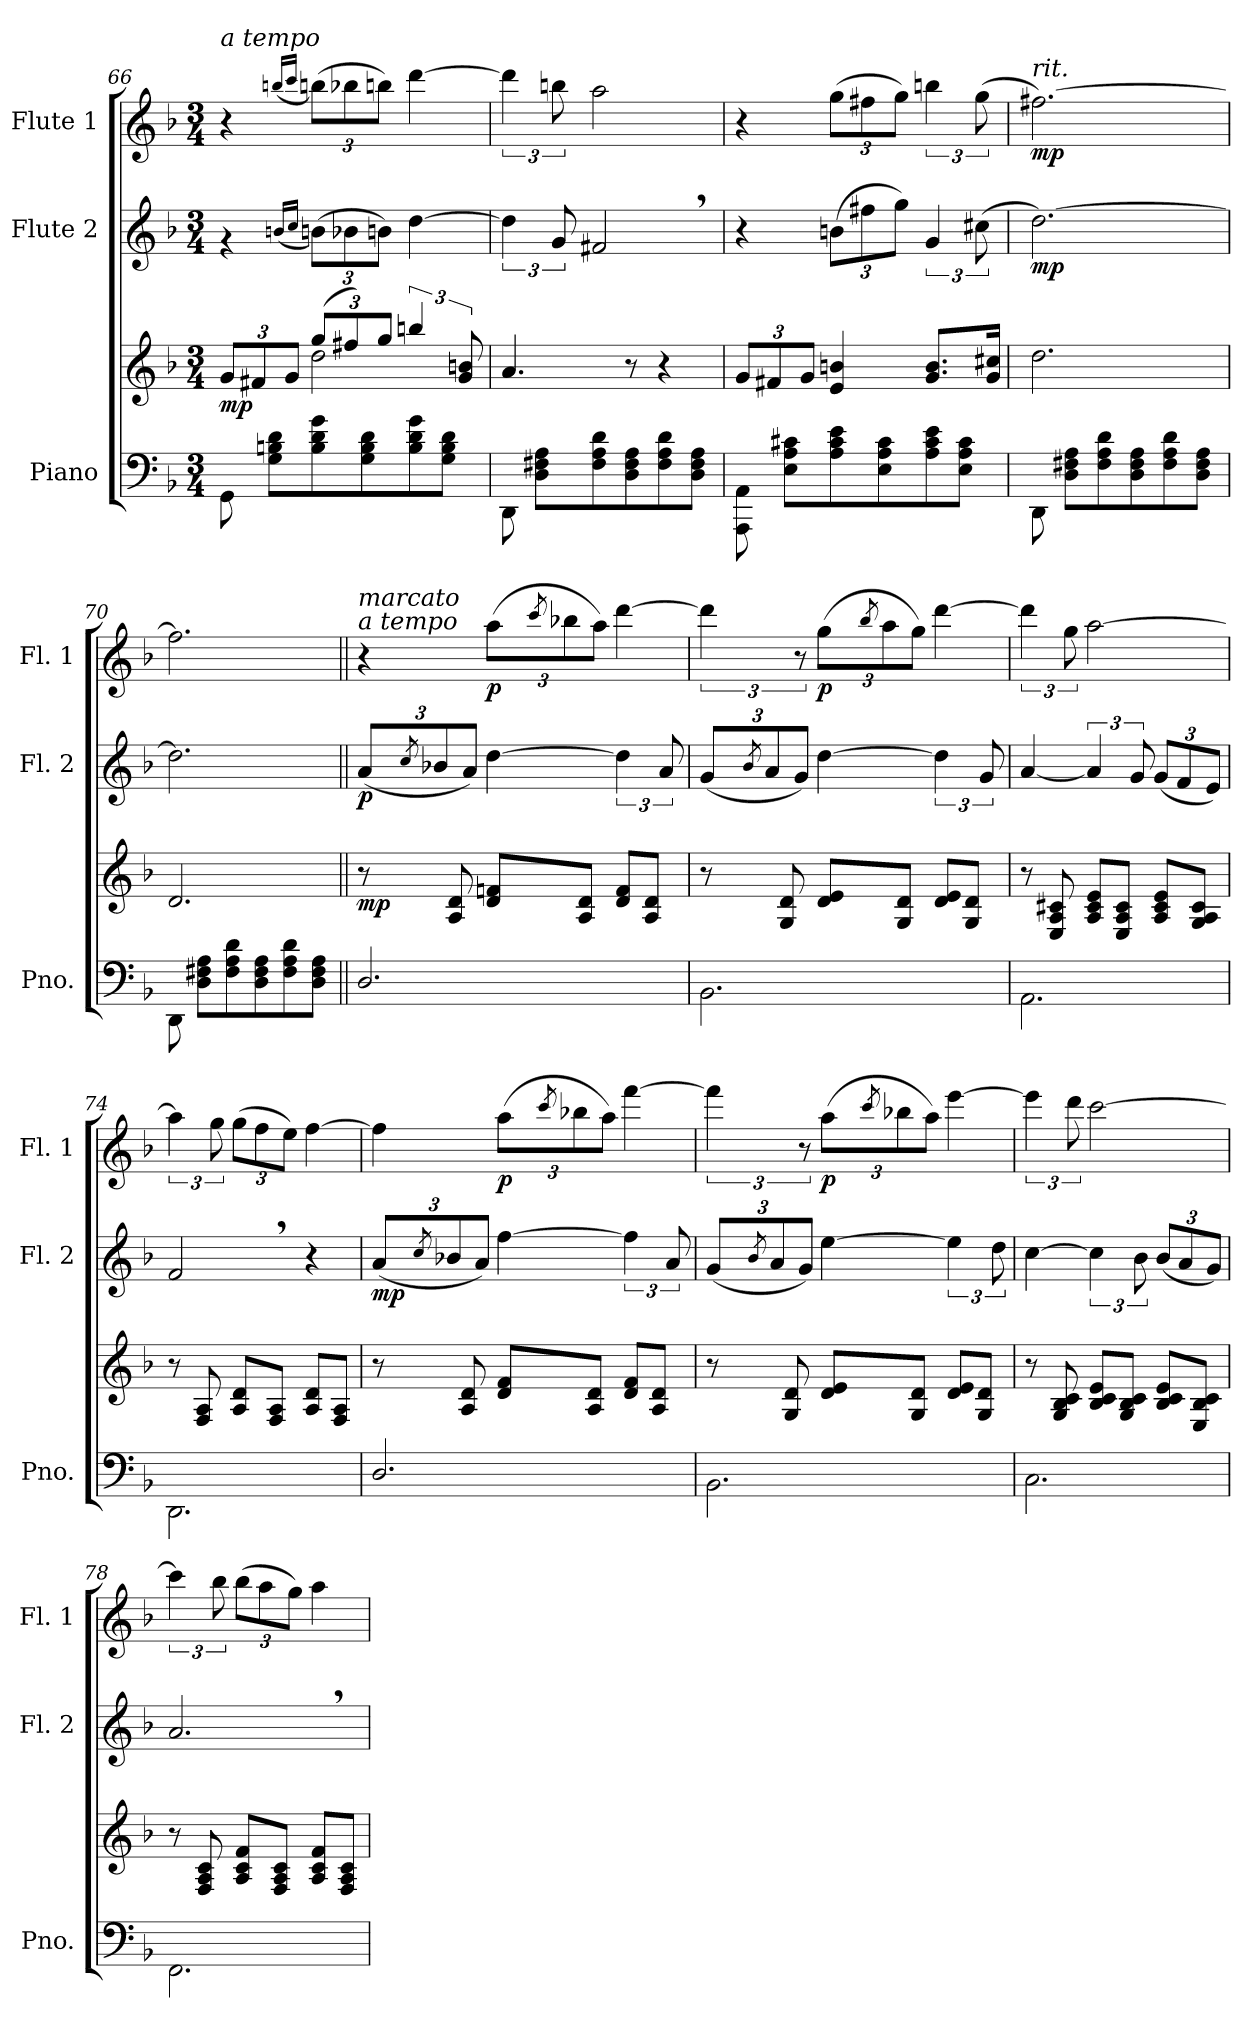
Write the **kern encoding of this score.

**kern	**kern	**dynam	**kern	**dynam	**kern	**dynam
*part3	*part3	*part3	*part2	*part2	*part1	*part1
*staff4	*staff3	*staff3/4	*staff2	*staff2	*staff1	*staff1
*I"Piano	*	*	*I"Flute 2	*	*I"Flute 1	*
*I'Pno.	*	*	*I'Fl. 2	*	*I'Fl. 1	*
*clefF4	*clefG2	*	*clefG2	*	*clefG2	*
*k[b-]	*k[b-]	*	*k[b-]	*	*k[b-]	*
*M3/4	*M3/4	*	*M3/4	*	*M3/4	*
*	*Xbrackettup	*	*	*	*	*
=66	=66	=66	=66	=66	=66	=66
*	*^	*	*	*	*	*
!	!	!	!	!	!	!LO:TX:a:i:t=a tempo	!
!	!	!	!LO:DY:b	!	!	!	!
8GG\	12g/L	4ryy	mp	4rg	.	4r	.
.	12f#X/	.	.	.	.	.	.
8G\ 8Bn\ 8d\L	.	.	.	.	.	.	.
.	12g/J	.	.	.	.	.	.
.	.	.	.	(<16qbnj/LL	.	(<16qbbni/LL	.
.	.	.	.	16qccj/JJ	.	16qccci/JJ	.
*	*	*	*	*Xbrackettup	*	*Xbrackettup	*
8B\ 8d\ 8g\	(>12gg/L	2dd\	.	(>12bn\L)	.	(>12bbn\L)	.
.	12ff#X/)	.	.	12b-X\	.	12bb-X\	.
8G\ 8B\ 8d\	.	.	.	.	.	.	.
.	12gg/J	.	.	12bn\J)	.	12bbn\J)	.
*	*brackettup	*	*	*	*	*	*
8B\ 8d\ 8g\	6bbn/	.	.	[4dd\	.	[4ddd\	.
8G\ 8B\ 8d\J	.	.	.	.	.	.	.
.	12g/ 12bn/	.	.	.	.	.	.
*	*v	*v	*	*	*	*	*
!!LO:PB:g=z
=67	=67	=67	=67	=67	=67	=67
*	*	*	*brackettup	*	*brackettup	*
8DD\	4.a/	.	6dd\]	.	6ddd\]	.
8D\ 8F#X\ 8A\L	.	.	.	.	.	.
.	.	.	12g/	.	12bbn\	.
8F#\ 8A\ 8d\	.	.	2f#X,/	.	2aa\	.
8D\ 8F#\ 8A\	8r	.	.	.	.	.
8F#\ 8A\ 8d\	4r	.	.	.	.	.
8D\ 8F#\ 8A\J	.	.	.	.	.	.
=68	=68	=68	=68	=68	=68	=68
*	*Xbrackettup	*	*	*	*	*
8AAA\ 8AA\	12g/L	.	4r	.	4r	.
.	12f#X/	.	.	.	.	.
8E\ 8A\ 8c#X\L	.	.	.	.	.	.
.	12g/J	.	.	.	.	.
*	*	*	*Xbrackettup	*	*Xbrackettup	*
8A\ 8c#\ 8e\	4e/ 4bn/	.	(>12bn\L	.	(>12gg\L	.
.	.	.	12ff#X\	.	12ff#X\	.
8E\ 8A\ 8c#\	.	.	.	.	.	.
.	.	.	12gg\J)	.	12gg\J)	.
*	*	*	*brackettup	*	*brackettup	*
8A\ 8c#\ 8e\	8.g/ 8.b/L	.	6g/	.	6bbn\	.
8E\ 8A\ 8c#\J	.	.	.	.	.	.
.	.	.	(>12cc#X\	.	(>12gg\	.
.	16g/ 16cc#X/Jk	.	.	.	.	.
=69	=69	=69	=69	=69	=69	=69
*	*	*	*	*	*MM62	*
!	!	!	!	!	!LO:TX:a:i:t=rit.	!
!	!	!	!	!LO:DY:b	!	!LO:DY:b
8DD\	2.dd\	.	[2.dd\)	mp	[2.ff#X\)	mp
8D\ 8F#X\ 8A\L	.	.	.	.	.	.
8F#\ 8A\ 8d\	.	.	.	.	.	.
8D\ 8F#\ 8A\	.	.	.	.	.	.
8F#\ 8A\ 8d\	.	.	.	.	.	.
8D\ 8F#\ 8A\J	.	.	.	.	.	.
=70	=70	=70	=70	=70	=70	=70
*	*	*	*	*	*MM58	*
8DD\	2.d/	.	2.dd\]	.	2.ff#\]	.
8D\ 8F#X\ 8A\L	.	.	.	.	.	.
8F#\ 8A\ 8d\	.	.	.	.	.	.
8D\ 8F#\ 8A\	.	.	.	.	.	.
8F#\ 8A\ 8d\	.	.	.	.	.	.
8D\ 8F#\ 8A\J	.	.	.	.	.	.
=71||	=71||	=71||	=71||	=71||	=71||	=71||
!!LO:REH:place=s1:a:B:fs=14:t=C
*	*	*	*Xbrackettup	*	*	*
*	*	*	*	*	*MM66	*
!	!	!	!	!	!LO:TX:a:i:t=a tempo	!
!	!	!	!	!	!LO:TX:a:i:t=marcato	!
!	!	!LO:DY:b	!	!LO:DY:b	!	!
2.D/	8r	mp	(<12a/L	p	4r	.
.	.	.	8qcci/	.	.	.
.	.	.	12b-X/	.	.	.
.	8A/ 8d/	.	.	.	.	.
.	.	.	12a/J)	.	.	.
*	*	*	*	*	*Xbrackettup	*
!	!	!	!	!	!	!LO:DY:b
.	8d/ 8fn/L	.	[4dd\	.	(>12aa\L	p
.	.	.	.	.	8qccci/	.
.	.	.	.	.	12bb-X\	.
.	8A/ 8d/J	.	.	.	.	.
.	.	.	.	.	12aa\J)	.
*	*	*	*brackettup	*	*	*
.	8d/ 8f/L	.	6dd\]	.	[4ddd\	.
.	8A/ 8d/J	.	.	.	.	.
.	.	.	12a/	.	.	.
!!LO:LB:g=z
=72	=72	=72	=72	=72	=72	=72
*	*	*	*Xbrackettup	*	*brackettup	*
2.BB-\	8r	.	(<12g/L	.	6ddd\]	.
.	.	.	8qb-j/	.	.	.
.	.	.	12a/	.	.	.
.	8G/ 8d/	.	.	.	.	.
.	.	.	12g/J)	.	12r	.
*	*	*	*	*	*Xbrackettup	*
!	!	!	!	!	!	!LO:DY:b
.	8d/ 8e/L	.	[4dd\	.	(>12gg\L	p
.	.	.	.	.	8qbb-i/	.
.	.	.	.	.	12aa\	.
.	8G/ 8d/J	.	.	.	.	.
.	.	.	.	.	12gg\J)	.
*	*	*	*brackettup	*	*	*
.	8d/ 8e/L	.	6dd\]	.	[4ddd\	.
.	8G/ 8d/J	.	.	.	.	.
.	.	.	12g/	.	.	.
=73	=73	=73	=73	=73	=73	=73
*	*	*	*	*	*brackettup	*
2.AA\	8r	.	[4a/	.	6ddd\]	.
.	8E/ 8A/ 8c#X/	.	.	.	.	.
.	.	.	.	.	12gg\	.
.	8A/ 8c#/ 8e/L	.	6a/]	.	[2aa\	.
.	8E/ 8A/ 8c#/J	.	.	.	.	.
.	.	.	12g/	.	.	.
*	*	*	*Xbrackettup	*	*	*
.	8A/ 8c#/ 8e/L	.	(<12g/L	.	.	.
.	.	.	12f/	.	.	.
.	8G/ 8A/ 8c#/J	.	.	.	.	.
.	.	.	12e/J)	.	.	.
=74	=74	=74	=74	=74	=74	=74
2.DD\	8r	.	2f,/	.	6aa\]	.
.	8F/ 8A/	.	.	.	.	.
.	.	.	.	.	12gg\	.
*	*	*	*	*	*Xbrackettup	*
.	8A/ 8d/L	.	.	.	(>12gg\L	.
.	.	.	.	.	12ff\	.
.	8F/ 8A/J	.	.	.	.	.
.	.	.	.	.	12ee\J)	.
.	8A/ 8d/L	.	4r	.	[4ff\	.
.	8F/ 8A/J	.	.	.	.	.
=75	=75	=75	=75	=75	=75	=75
!	!	!	!	!LO:DY:b	!	!
2.D/	8r	.	(<12a/L	mp	4ff\]	.
.	.	.	8qccj/	.	.	.
.	.	.	12b-X/	.	.	.
.	8A/ 8d/	.	.	.	.	.
.	.	.	12a/J)	.	.	.
!	!	!	!	!	!	!LO:DY:b
.	8d/ 8f/L	.	[4ff\	.	(>12aa\L	p
.	.	.	.	.	8qccci/	.
.	.	.	.	.	12bb-X\	.
.	8A/ 8d/J	.	.	.	.	.
.	.	.	.	.	12aa\J)	.
*	*	*	*brackettup	*	*	*
.	8d/ 8f/L	.	6ff\]	.	[4fff\	.
.	8A/ 8d/J	.	.	.	.	.
.	.	.	12a/	.	.	.
=76	=76	=76	=76	=76	=76	=76
*	*	*	*Xbrackettup	*	*brackettup	*
2.BB-\	8r	.	(<12g/L	.	6fff\]	.
.	.	.	8qb-j/	.	.	.
.	.	.	12a/	.	.	.
.	8G/ 8d/	.	.	.	.	.
.	.	.	12g/J)	.	12r	.
*	*	*	*	*	*Xbrackettup	*
!	!	!	!	!	!	!LO:DY:b
.	8d/ 8e/L	.	[4ee\	.	(>12aa\L	p
.	.	.	.	.	8qccci/	.
.	.	.	.	.	12bb-X\	.
.	8G/ 8d/J	.	.	.	.	.
.	.	.	.	.	12aa\J)	.
*	*	*	*brackettup	*	*	*
.	8d/ 8e/L	.	6ee\]	.	[4eee\	.
.	8G/ 8d/J	.	.	.	.	.
.	.	.	12dd\	.	.	.
!!LO:LB:g=z
=77	=77	=77	=77	=77	=77	=77
*	*	*	*	*	*brackettup	*
2.C\	8r	.	[4cc\	.	6eee\]	.
.	8G/ 8B-/ 8c/	.	.	.	.	.
.	.	.	.	.	12ddd\	.
.	8B-/ 8c/ 8e/L	.	6cc\]	.	[2ccc\	.
.	8G/ 8B-/ 8c/J	.	.	.	.	.
.	.	.	12b-\	.	.	.
*	*	*	*Xbrackettup	*	*	*
.	8B-/ 8c/ 8e/L	.	(<12b-/L	.	.	.
.	.	.	12a/	.	.	.
.	8E/ 8B-/ 8c/J	.	.	.	.	.
.	.	.	12g/J)	.	.	.
=78	=78	=78	=78	=78	=78	=78
2.FF\	8r	.	2.a,/	.	6ccc\]	.
.	8F/ 8A/ 8c/	.	.	.	.	.
.	.	.	.	.	12bb-\	.
*	*	*	*	*	*Xbrackettup	*
.	8A/ 8c/ 8f/L	.	.	.	(>12bb-\L	.
.	.	.	.	.	12aa\	.
.	8F/ 8A/ 8c/J	.	.	.	.	.
.	.	.	.	.	12gg\J)	.
.	8A/ 8c/ 8f/L	.	.	.	4aa\	.
.	8F/ 8A/ 8c/J	.	.	.	.	.
=	=	=	=	=	=	=
*-	*-	*-	*-	*-	*-	*-
